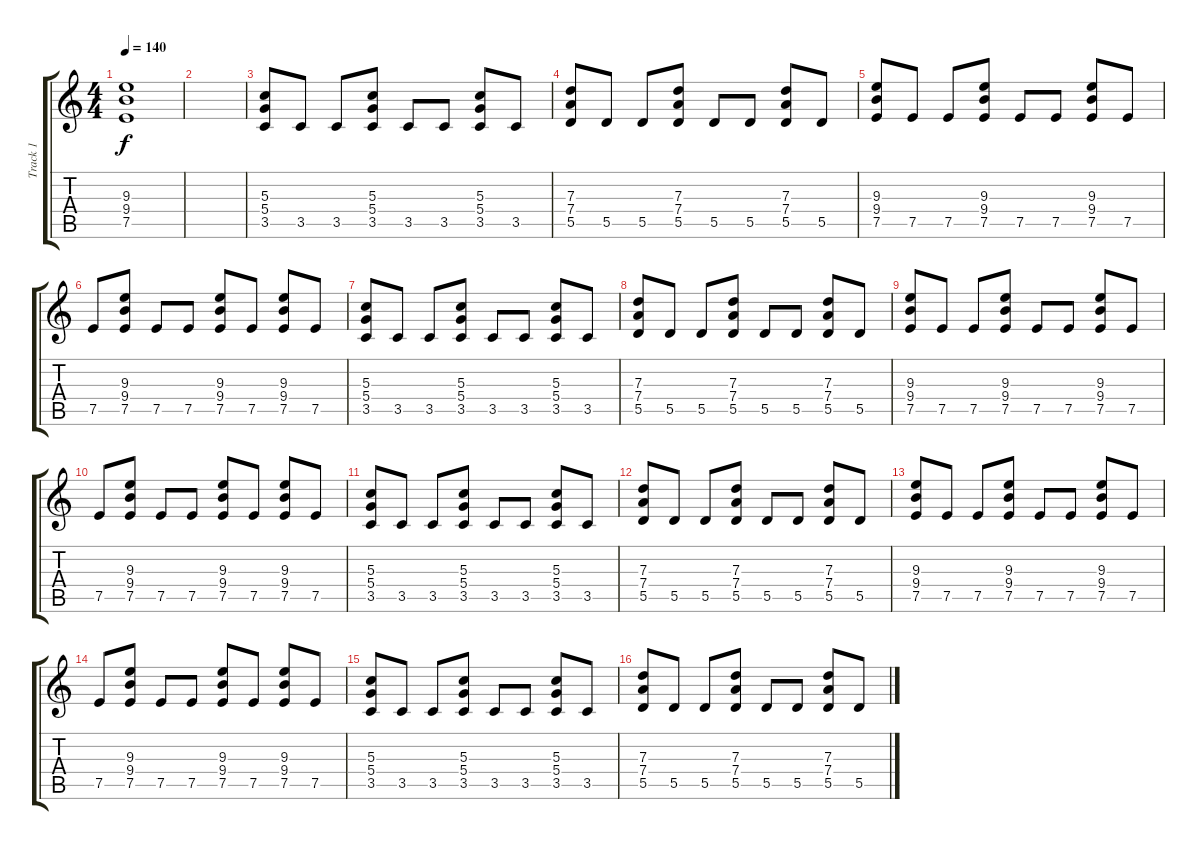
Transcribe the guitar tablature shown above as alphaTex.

\track ("Track 1" "Track 1") {instrument distortionguitar}
\staff {score tabs}
\tuning (E4 B3 G3 D3 A2 E2) {hide}
\ts (4 4)
\tempo 140
\clef g2
\ks c
(9.3 9.4 7.5).1{dy f} |
|
(5.3 5.4 3.5).8 3.5.8 3.5.8 (5.3 5.4 3.5).8 3.5.8 3.5.8 (5.3 5.4 3.5).8 3.5.8 |
(7.3 7.4 5.5).8 5.5.8 5.5.8 (7.3 7.4 5.5).8 5.5.8 5.5.8 (7.3 7.4 5.5).8 5.5.8 |
(9.3 9.4 7.5).8 7.5.8 7.5.8 (9.3 9.4 7.5).8 7.5.8 7.5.8 (9.3 9.4 7.5).8 7.5.8 |
7.5.8 (9.3 9.4 7.5).8 7.5.8 7.5.8 (9.3 9.4 7.5).8 7.5.8 (9.3 9.4 7.5).8 7.5.8 |
(5.3 5.4 3.5).8 3.5.8 3.5.8 (5.3 5.4 3.5).8 3.5.8 3.5.8 (5.3 5.4 3.5).8 3.5.8 |
(7.3 7.4 5.5).8 5.5.8 5.5.8 (7.3 7.4 5.5).8 5.5.8 5.5.8 (7.3 7.4 5.5).8 5.5.8 |
(9.3 9.4 7.5).8 7.5.8 7.5.8 (9.3 9.4 7.5).8 7.5.8 7.5.8 (9.3 9.4 7.5).8 7.5.8 |
7.5.8 (9.3 9.4 7.5).8 7.5.8 7.5.8 (9.3 9.4 7.5).8 7.5.8 (9.3 9.4 7.5).8 7.5.8 |
(5.3 5.4 3.5).8 3.5.8 3.5.8 (5.3 5.4 3.5).8 3.5.8 3.5.8 (5.3 5.4 3.5).8 3.5.8 |
(7.3 7.4 5.5).8 5.5.8 5.5.8 (7.3 7.4 5.5).8 5.5.8 5.5.8 (7.3 7.4 5.5).8 5.5.8 |
(9.3 9.4 7.5).8 7.5.8 7.5.8 (9.3 9.4 7.5).8 7.5.8 7.5.8 (9.3 9.4 7.5).8 7.5.8 |
7.5.8 (9.3 9.4 7.5).8 7.5.8 7.5.8 (9.3 9.4 7.5).8 7.5.8 (9.3 9.4 7.5).8 7.5.8 |
(5.3 5.4 3.5).8 3.5.8 3.5.8 (5.3 5.4 3.5).8 3.5.8 3.5.8 (5.3 5.4 3.5).8 3.5.8 |
(7.3 7.4 5.5).8 5.5.8 5.5.8 (7.3 7.4 5.5).8 5.5.8 5.5.8 (7.3 7.4 5.5).8 5.5.8
